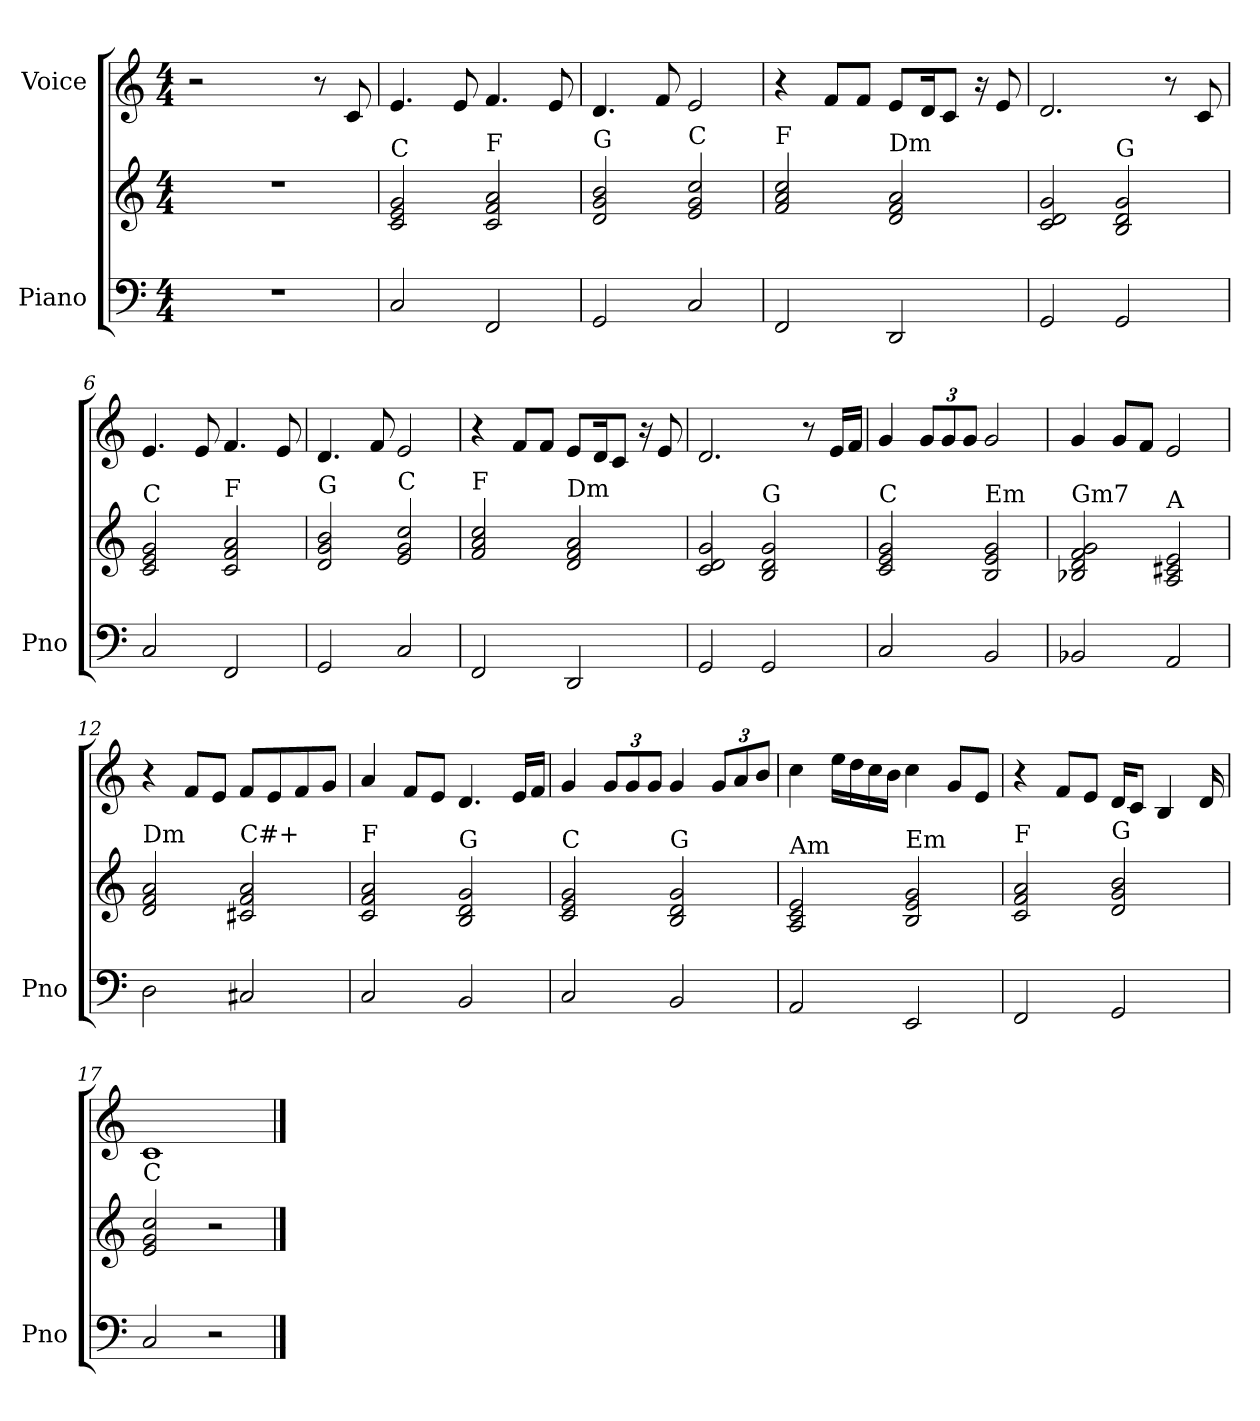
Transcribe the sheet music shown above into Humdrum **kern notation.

**kern	**kern	**kern
*part2	*part2	*part1
*staff3	*staff2	*staff1
*I"Piano	*	*I"Voice
*I'Pno	*	*
*clefF4	*clefG2	*clefG2
*k[]	*k[]	*k[]
*M4/4	*M4/4	*M4/4
=1	=1	=1
1r	1r	2r
.	.	4rddyy
.	.	8r
.	.	8c/
=2	=2	=2
!	!LO:TX:a:t=C	!
2C/	2c/ 2e/ 2g/	4.e/
.	.	8e/
!	!LO:TX:a:t=F	!
2FF/	2c/ 2f/ 2a/	4.f/
.	.	8e/
=3	=3	=3
!	!LO:TX:a:t=G	!
2GG/	2d/ 2g/ 2b/	4.d/
.	.	8f/
!	!LO:TX:a:t=C	!
2C/	2e/ 2g/ 2cc/	2e/
=4	=4	=4
!	!LO:TX:a:t=F	!
2FF/	2f/ 2a/ 2cc/	4r
.	.	8f/L
.	.	8f/J
!	!LO:TX:a:t=Dm	!
2DD/	2d/ 2f/ 2a/	8e/L
.	.	16d/K
.	.	8c/J
.	.	16r
.	.	8e/
=5	=5	=5
2GG/	2c/ 2d/ 2g/	2.d/
!	!LO:TX:a:t=G	!
2GG/	2B/ 2d/ 2g/	.
.	.	8r
.	.	8c/
=6	=6	=6
!	!LO:TX:a:t=C	!
2C/	2c/ 2e/ 2g/	4.e/
.	.	8e/
!	!LO:TX:a:t=F	!
2FF/	2c/ 2f/ 2a/	4.f/
.	.	8e/
=7	=7	=7
!	!LO:TX:a:t=G	!
2GG/	2d/ 2g/ 2b/	4.d/
.	.	8f/
!	!LO:TX:a:t=C	!
2C/	2e/ 2g/ 2cc/	2e/
!!LO:LB:g=z
=8	=8	=8
!	!LO:TX:a:t=F	!
2FF/	2f/ 2a/ 2cc/	4r
.	.	8f/L
.	.	8f/J
!	!LO:TX:a:t=Dm	!
2DD/	2d/ 2f/ 2a/	8e/L
.	.	16d/K
.	.	8c/J
.	.	16r
.	.	8e/
=9	=9	=9
2GG/	2c/ 2d/ 2g/	2.d/
!	!LO:TX:a:t=G	!
2GG/	2B/ 2d/ 2g/	.
.	.	8r
.	.	16e/LL
.	.	16f/JJ
=10	=10	=10
!	!LO:TX:a:t=C	!
2C/	2c/ 2e/ 2g/	4g/
*	*	*Xbrackettup
.	.	12g/L
.	.	12g/
.	.	12g/J
!	!LO:TX:a:t=Em	!
2BB/	2B/ 2e/ 2g/	2g/
=11	=11	=11
!	!LO:TX:a:t=Gm7	!
2BB-X/	2B-X/ 2d/ 2f/ 2g/	4g/
.	.	8g/L
.	.	8f/J
!	!LO:TX:a:t=A	!
2AA/	2A/ 2c#X/ 2e/	2e/
=12	=12	=12
!	!LO:TX:a:t=Dm	!
2D\	2d/ 2f/ 2a/	4r
.	.	8f/L
.	.	8e/J
!	!LO:TX:a:t=C#+	!
2C#X/	2c#X/ 2f/ 2a/	8f/L
.	.	8e/
.	.	8f/
.	.	8g/J
=13	=13	=13
!	!LO:TX:a:t=F	!
2C/	2c/ 2f/ 2a/	4a/
.	.	8f/L
.	.	8e/J
!	!LO:TX:a:t=G	!
2BB/	2B/ 2d/ 2g/	4.d/
.	.	16e/LL
.	.	16f/JJ
!!LO:LB:g=z
=14	=14	=14
!	!LO:TX:a:t=C	!
2C/	2c/ 2e/ 2g/	4g/
.	.	12g/L
.	.	12g/
.	.	12g/J
!	!LO:TX:a:t=G	!
2BB/	2B/ 2d/ 2g/	4g/
.	.	12g/L
.	.	12a/
.	.	12b/J
=15	=15	=15
!	!LO:TX:a:t=Am	!
2AA/	2A/ 2c/ 2e/	4cc\
.	.	16ee\LL
.	.	16dd\
.	.	16cc\
.	.	16b\JJ
!	!LO:TX:a:t=Em	!
2EE/	2B/ 2e/ 2g/	4cc\
.	.	8g/L
.	.	8e/J
=16	=16	=16
!	!LO:TX:a:t=F	!
2FF/	2c/ 2f/ 2a/	4r
.	.	8f/L
.	.	8e/J
!	!LO:TX:a:t=G	!
2GG/	2d/ 2g/ 2b/	16d/KL
.	.	8c/J
.	.	4B/
.	.	16d/
=17	=17	=17
!	!LO:TX:a:t=C	!
2C/	2e/ 2g/ 2cc/	1c
2r	2r	.
==	==	==
*-	*-	*-
